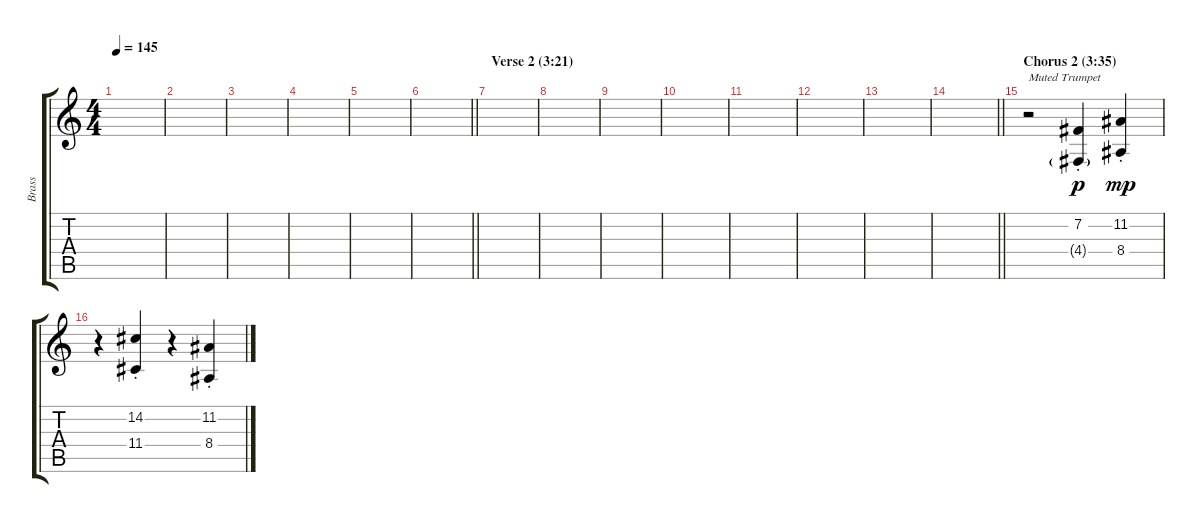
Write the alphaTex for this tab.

\track ("Brass" "Brass") {instrument trombone}
\staff {score tabs}
\tuning (E4 B3 G3 D3 A2 E2) {hide}
\ts (4 4)
\tempo 145
\clef g2
\ks c
|
|
|
|
|
\barLineRight lightlight
|
\section ("" "Verse 2 (3:21)")
|
|
|
|
|
|
|
\barLineRight lightlight
|
\section ("" "Chorus 2 (3:35)")
r.2{txt "Muted Trumpet" instrument mutedtrumpet} (7.2{st} 4.4{g st}).4{dy p} (11.2{st} 8.4{st}).4{dy mp} |
r.4 (14.2{st} 11.4{st}).4 r.4 (11.2{st} 8.4{st}).4
